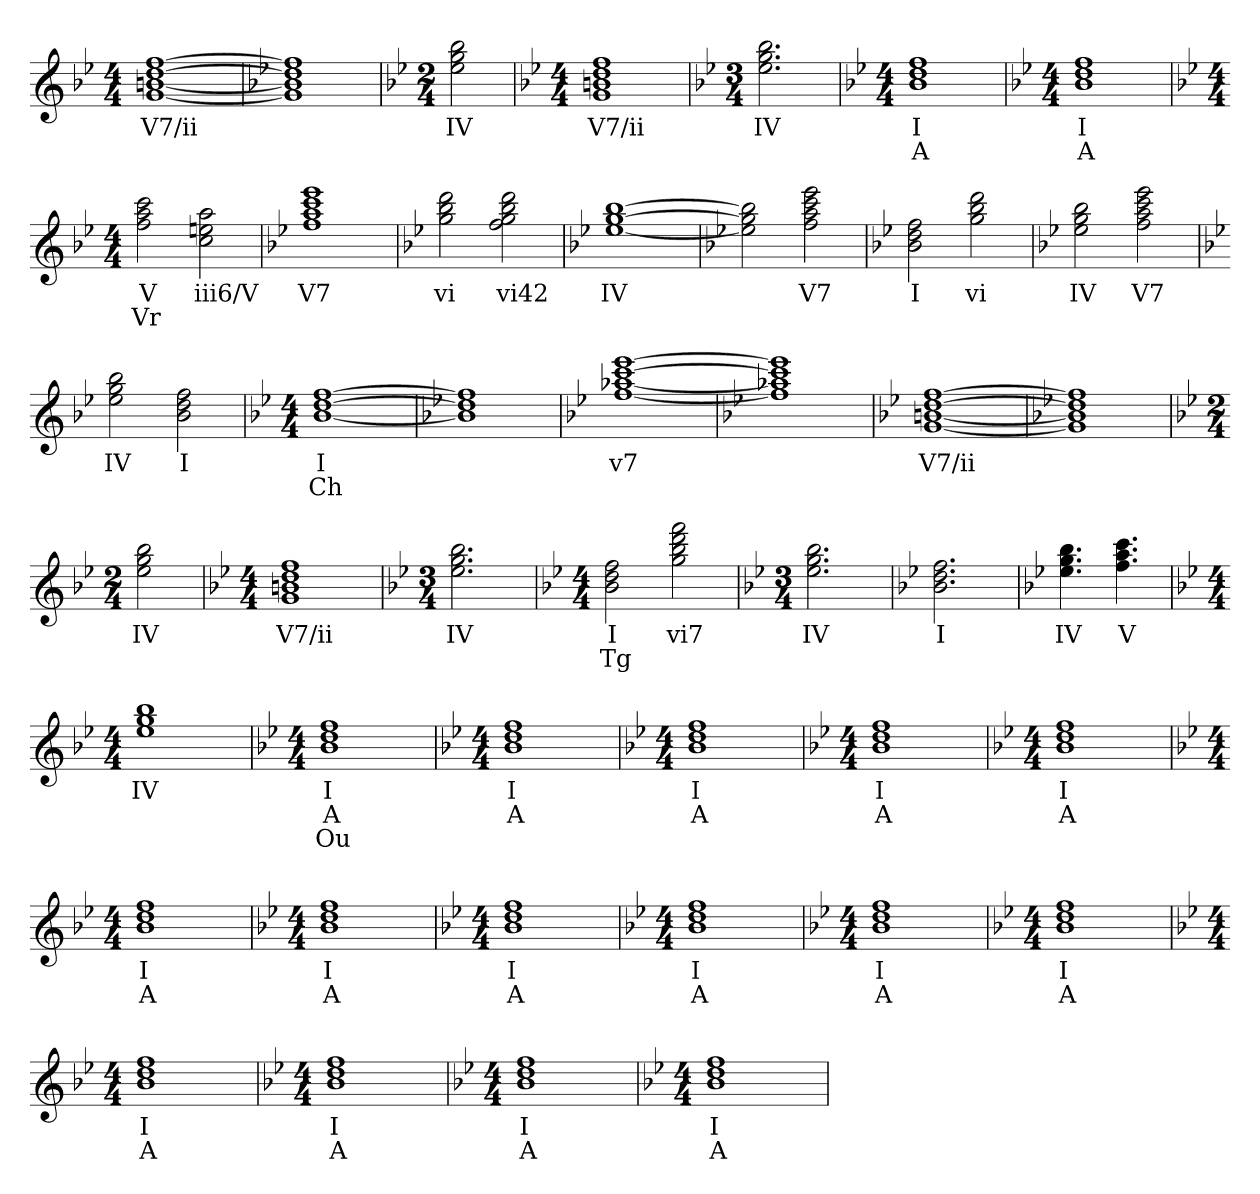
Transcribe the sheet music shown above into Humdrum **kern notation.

**kern	**text	**text	**text
*part1	*part1	*part1	*part1
*staff1	*staff1	*staff1	*staff1
*k[b-e-]	*	*	*
*B-:	*	*	*
*M4/4	*	*	*
=	=	=	=
[1g [1bn [1dd [1ff	V7/ii	.	.
=	=	=	=
*k[b-e-]	*	*	*
*B-:	*	*	*
1g] 1bn] 1dd] 1ff]	.	.	.
=	=	=	=
*k[b-e-]	*	*	*
*B-:	*	*	*
*M2/4	*	*	*
2ee- 2gg 2bb-	IV	.	.
=	=	=	=
*k[b-e-]	*	*	*
*B-:	*	*	*
*M4/4	*	*	*
1g 1bn 1dd 1ff	V7/ii	.	.
=	=	=	=
*k[b-e-]	*	*	*
*B-:	*	*	*
*M3/4	*	*	*
2.ee- 2.gg 2.bb-	IV	.	.
=	=	=	=
*k[b-e-]	*	*	*
*B-:	*	*	*
*M4/4	*	*	*
1b- 1dd 1ff	I	A	.
=	=	=	=
*k[b-e-]	*	*	*
*B-:	*	*	*
*M4/4	*	*	*
1b- 1dd 1ff	I	A	.
=	=	=	=
*k[b-e-]	*	*	*
*B-:	*	*	*
*M4/4	*	*	*
2ff 2aa 2ccc	V	Vr	.
2cc 2een 2aa	iii6/V	.	.
=	=	=	=
*k[b-e-]	*	*	*
*B-:	*	*	*
1ff 1aa 1ccc 1eee-	V7	.	.
=	=	=	=
*k[b-e-]	*	*	*
*B-:	*	*	*
2gg 2bb- 2ddd	vi	.	.
2ff 2gg 2bb- 2ddd	vi42	.	.
=	=	=	=
*k[b-e-]	*	*	*
*B-:	*	*	*
[1ee- [1gg [1bb-	IV	.	.
=	=	=	=
*k[b-e-]	*	*	*
*B-:	*	*	*
2ee-] 2gg] 2bb-]	.	.	.
2ff 2aa 2ccc 2eee-	V7	.	.
=	=	=	=
*k[b-e-]	*	*	*
*B-:	*	*	*
2b- 2dd 2ff	I	.	.
2gg 2bb- 2ddd	vi	.	.
=	=	=	=
*k[b-e-]	*	*	*
*B-:	*	*	*
2ee- 2gg 2bb-	IV	.	.
2ff 2aa 2ccc 2eee-	V7	.	.
=	=	=	=
*k[b-e-]	*	*	*
*B-:	*	*	*
2ee- 2gg 2bb-	IV	.	.
2b- 2dd 2ff	I	.	.
=	=	=	=
*k[b-e-]	*	*	*
*B-:	*	*	*
*M4/4	*	*	*
[1b- [1dd [1ff	I	Ch	.
=	=	=	=
*k[b-e-]	*	*	*
*B-:	*	*	*
1b-] 1dd] 1ff]	.	.	.
=	=	=	=
*k[b-e-]	*	*	*
*B-:	*	*	*
[1ff [1aa-X [1ccc [1eee-	v7	.	.
=	=	=	=
*k[b-e-]	*	*	*
*B-:	*	*	*
1ff] 1aa-X] 1ccc] 1eee-]	.	.	.
=	=	=	=
*k[b-e-]	*	*	*
*B-:	*	*	*
[1g [1bn [1dd [1ff	V7/ii	.	.
=	=	=	=
*k[b-e-]	*	*	*
*B-:	*	*	*
1g] 1bn] 1dd] 1ff]	.	.	.
=	=	=	=
*k[b-e-]	*	*	*
*B-:	*	*	*
*M2/4	*	*	*
2ee- 2gg 2bb-	IV	.	.
=	=	=	=
*k[b-e-]	*	*	*
*B-:	*	*	*
*M4/4	*	*	*
1g 1bn 1dd 1ff	V7/ii	.	.
=	=	=	=
*k[b-e-]	*	*	*
*B-:	*	*	*
*M3/4	*	*	*
2.ee- 2.gg 2.bb-	IV	.	.
=	=	=	=
*k[b-e-]	*	*	*
*B-:	*	*	*
*M4/4	*	*	*
2b- 2dd 2ff	I	Tg	.
2gg 2bb- 2ddd 2fff	vi7	.	.
=	=	=	=
*k[b-e-]	*	*	*
*B-:	*	*	*
*M3/4	*	*	*
2.ee- 2.gg 2.bb-	IV	.	.
=	=	=	=
*k[b-e-]	*	*	*
*B-:	*	*	*
2.b- 2.dd 2.ff	I	.	.
=	=	=	=
*k[b-e-]	*	*	*
*B-:	*	*	*
4.ee- 4.gg 4.bb-	IV	.	.
4.ff 4.aa 4.ccc	V	.	.
=	=	=	=
*k[b-e-]	*	*	*
*B-:	*	*	*
*M4/4	*	*	*
1ee- 1gg 1bb-	IV	.	.
=	=	=	=
*k[b-e-]	*	*	*
*B-:	*	*	*
*M4/4	*	*	*
1b- 1dd 1ff	I	A	Ou
=	=	=	=
*k[b-e-]	*	*	*
*B-:	*	*	*
*M4/4	*	*	*
1b- 1dd 1ff	I	A	.
=	=	=	=
*k[b-e-]	*	*	*
*B-:	*	*	*
*M4/4	*	*	*
1b- 1dd 1ff	I	A	.
=	=	=	=
*k[b-e-]	*	*	*
*B-:	*	*	*
*M4/4	*	*	*
1b- 1dd 1ff	I	A	.
=	=	=	=
*k[b-e-]	*	*	*
*B-:	*	*	*
*M4/4	*	*	*
1b- 1dd 1ff	I	A	.
=	=	=	=
*k[b-e-]	*	*	*
*B-:	*	*	*
*M4/4	*	*	*
1b- 1dd 1ff	I	A	.
=	=	=	=
*k[b-e-]	*	*	*
*B-:	*	*	*
*M4/4	*	*	*
1b- 1dd 1ff	I	A	.
=	=	=	=
*k[b-e-]	*	*	*
*B-:	*	*	*
*M4/4	*	*	*
1b- 1dd 1ff	I	A	.
=	=	=	=
*k[b-e-]	*	*	*
*B-:	*	*	*
*M4/4	*	*	*
1b- 1dd 1ff	I	A	.
=	=	=	=
*k[b-e-]	*	*	*
*B-:	*	*	*
*M4/4	*	*	*
1b- 1dd 1ff	I	A	.
=	=	=	=
*k[b-e-]	*	*	*
*B-:	*	*	*
*M4/4	*	*	*
1b- 1dd 1ff	I	A	.
=	=	=	=
*k[b-e-]	*	*	*
*B-:	*	*	*
*M4/4	*	*	*
1b- 1dd 1ff	I	A	.
=	=	=	=
*k[b-e-]	*	*	*
*B-:	*	*	*
*M4/4	*	*	*
1b- 1dd 1ff	I	A	.
=	=	=	=
*k[b-e-]	*	*	*
*B-:	*	*	*
*M4/4	*	*	*
1b- 1dd 1ff	I	A	.
=	=	=	=
*k[b-e-]	*	*	*
*B-:	*	*	*
*M4/4	*	*	*
1b- 1dd 1ff	I	A	.
=	=	=	=
*-	*-	*-	*-
